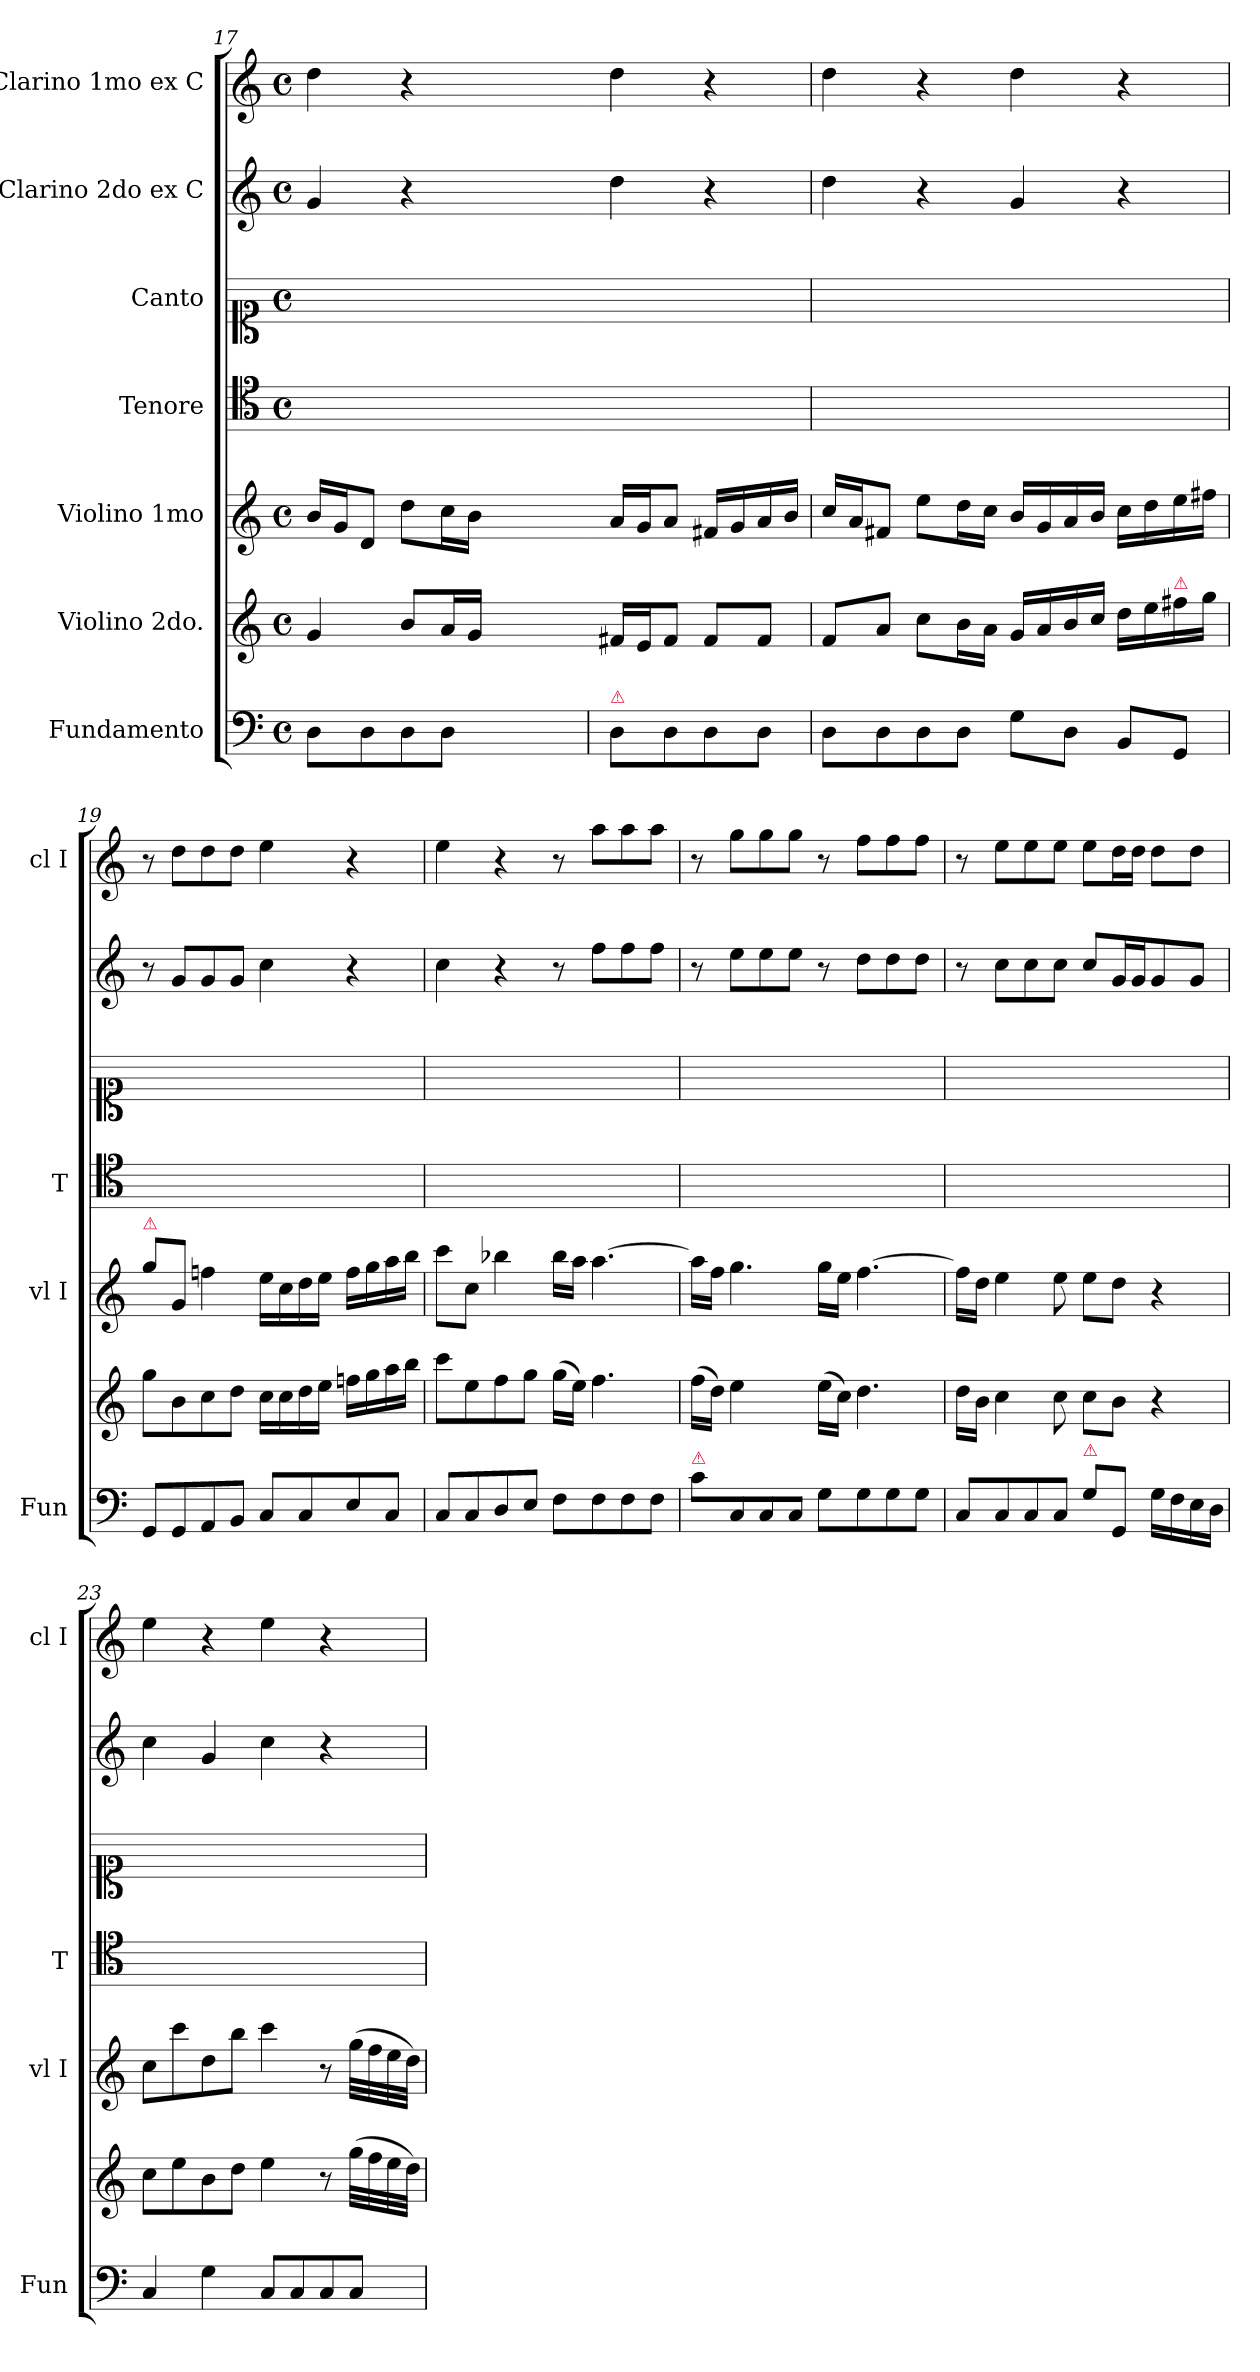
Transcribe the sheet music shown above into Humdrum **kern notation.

**kern	**kern	**kern	**kern	**kern	**kern	**kern
*part7	*part6	*part5	*part4	*part3	*part2	*part1
*staff7	*staff6	*staff5	*staff4	*staff3	*staff2	*staff1
*I"Fundamento	*I"Violino 2do.	*I"Violino 1mo	*I"Tenore	*I"Canto	*I"Clarino 2do ex C	*I"Clarino 1mo ex C
*I'Fun	*	*I'vl I	*I'T	*	*	*I'cl I
*clefF4	*clefG2	*clefG2	*clefC4	*clefC1	*clefG2	*clefG2
*k[]	*k[]	*k[]	*k[]	*k[]	*k[]	*k[]
*M4/4	*M4/4	*M4/4	*M4/4	*M4/4	*M4/4	*M4/4
*met(c)	*met(c)	*met(c)	*met(c)	*met(c)	*met(c)	*met(c)
=17	=17	=17	=17	=17	=17	=17
8D\L	4g/	16b/LL	1ryy	1ryy	4g/	4dd\
.	.	16g/J	.	.	.	.
8D\	.	8d/J	.	.	.	.
8D\	8b/L	8dd\L	.	.	4r	4r
8D\J	16a/L	16cc\L	.	.	.	.
.	16g/JJ	16b\JJ	.	.	.	.
2ryy	2ryy	2ryy	.	.	2ryy	2ryy
=	=-	=-	=-	=-	=-	=-
!LO:TX:a:color=crimson:t=⚠	!	!	!	!	!	!
8D\L	16f#X/LL	16a/LL	2ryy	2ryy	4dd\	4dd\
.	16e/J	16g/J	.	.	.	.
8D\	8f#/J	8a/J	.	.	.	.
8D\	8f#/L	16f#X/LL	.	.	4r	4r
.	.	16g/	.	.	.	.
8D\J	8f#/J	16a/	.	.	.	.
.	.	16b/JJ	.	.	.	.
=18	=18	=18	=18	=18	=18	=18
8D\L	8f/L	16cc/LL	1ryy	1ryy	4dd\	4dd\
.	.	16a/J	.	.	.	.
8D\	8a/J	8f#X/J	.	.	.	.
8D\	8cc\L	8ee\L	.	.	4r	4r
8D\J	16b\L	16dd\L	.	.	.	.
.	16a\JJ	16cc\JJ	.	.	.	.
8G\L	16g/LL	16b/LL	.	.	4g/	4dd\
.	16a/	16g/	.	.	.	.
8D\J	16b/	16a/	.	.	.	.
.	16cc/JJ	16b/JJ	.	.	.	.
8BB/L	16dd\LL	16cc\LL	.	.	4r	4r
.	16ee\	16dd\	.	.	.	.
!	!LO:TX:a:color=crimson:t=⚠	!	!	!	!	!
8GG/J	16ff#X\	16ee\	.	.	.	.
.	16gg\JJ	16ff#X\JJ	.	.	.	.
=19	=19	=19	=19	=19	=19	=19
!	!	!LO:TX:a:color=crimson:t=⚠	!	!	!	!
8GG/L	8gg\L	8gg\L	1ryy	1ryy	8r	8r
8GG/	8b\	8g/J	.	.	8g/L	8dd\L
8AA/	8cc\	4ffn\	.	.	8g/	8dd\
8BB/J	8dd\J	.	.	.	8g/J	8dd\J
8C/L	16cc\LL	16ee\LL	.	.	4cc\	4ee\
.	16cc\	16cc\	.	.	.	.
8C/	16dd\	16dd\	.	.	.	.
.	16ee\JJ	16ee\JJ	.	.	.	.
8E/	16ffn\LL	16ff\LL	.	.	4r	4r
.	16gg\	16gg\	.	.	.	.
8C/J	16aa\	16aa\	.	.	.	.
.	16bb\JJ	16bb\JJ	.	.	.	.
=20	=20	=20	=20	=20	=20	=20
8C/L	8ccc\L	8ccc\L	1ryy	1ryy	4cc\	4ee\
8C/	8ee\	8cc\J	.	.	.	.
8D/	8ff\	4bb-X\	.	.	4r	4r
8E/J	8gg\J	.	.	.	.	.
8F\L	(16gg\LL	16bb-\LL	.	.	8r	8r
.	16ee\JJ)	16aa\JJ	.	.	.	.
8F\	4.ff\	[4.aa\	.	.	8ff\L	8aa\L
8F\	.	.	.	.	8ff\	8aa\
8F\J	.	.	.	.	8ff\J	8aa\J
=21	=21	=21	=21	=21	=21	=21
!LO:TX:a:color=crimson:t=⚠	!	!	!	!	!	!
8c\L	(16ff\LL	16aa\LL]	1ryy	1ryy	8r	8r
.	16dd\JJ)	16ff\JJ	.	.	.	.
!	!LO:N:vis=4	!	!	!	!	!
8C/	4.ee\	4.gg\	.	.	8ee\L	8gg\L
8C/	.	.	.	.	8ee\	8gg\
8C/J	.	.	.	.	8ee\J	8gg\J
8G\L	(16ee\LL	16gg\LL	.	.	8r	8r
.	16cc\JJ)	16ee\JJ	.	.	.	.
8G\	4.dd\	[4.ff\	.	.	8dd\L	8ff\L
8G\	.	.	.	.	8dd\	8ff\
8G\J	.	.	.	.	8dd\J	8ff\J
=22	=22	=22	=22	=22	=22	=22
8C/L	16dd\LL	16ff\LL]	1ryy	1ryy	8r	8r
.	16b\JJ	16dd\JJ	.	.	.	.
8C/	4cc\	4ee\	.	.	8cc\L	8ee\L
8C/	.	.	.	.	8cc\	8ee\
8C/J	8cc\	8ee\	.	.	8cc\J	8ee\J
!LO:TX:a:color=crimson:t=⚠	!	!	!	!	!	!
8G\L	8cc\L	8ee\L	.	.	8cc/L	8ee\L
8GG/J	8b\J	8dd\J	.	.	16g/L	16dd\L
.	.	.	.	.	16g/J	16dd\JJ
16G\LL	4r	4r	.	.	8g/	8dd\L
16F\	.	.	.	.	.	.
16E\	.	.	.	.	8g/J	8dd\J
16D\JJ	.	.	.	.	.	.
=23	=23	=23	=23	=23	=23	=23
4C/	8cc\L	8cc\L	1ryy	1ryy	4cc\	4ee\
.	8ee\	8ccc\	.	.	.	.
4G\	8b\	8dd\	.	.	4g/	4r
.	8dd\J	8bb\J	.	.	.	.
8C/L	4ee\	4ccc\	.	.	4cc\	4ee\
8C/	.	.	.	.	.	.
8C/	8r	8r	.	.	4r	4r
8C/J	(32gg\LLL	(32gg\LLL	.	.	.	.
.	32ff\	32ff\	.	.	.	.
.	32ee\	32ee\	.	.	.	.
.	32dd\JJJ)	32dd\JJJ)	.	.	.	.
=	=	=	=	=	=	=
*-	*-	*-	*-	*-	*-	*-
